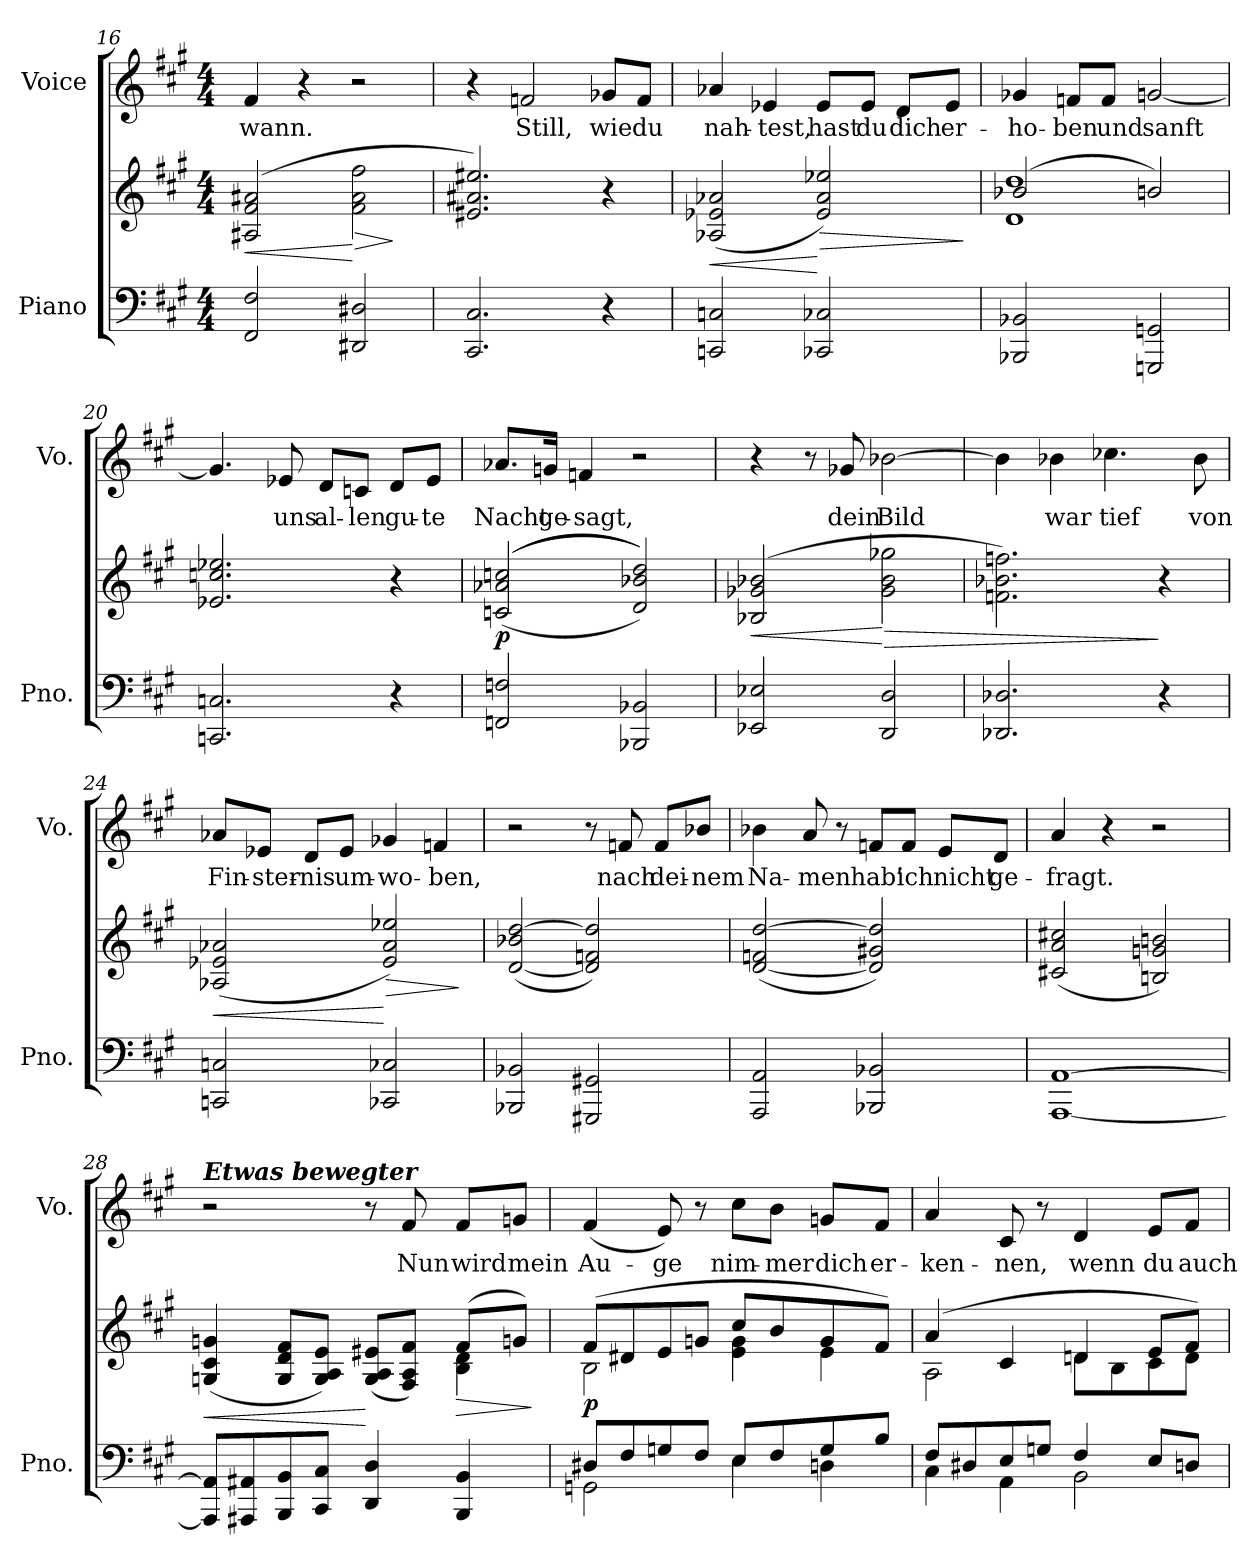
**kern	**kern	**dynam	**kern	**text
*part2	*part2	*part2	*part1	*part1
*staff3	*staff2	*staff2/3	*staff1	*staff1
*I"Piano	*	*	*I"Voice	*
*I'Pno.	*	*	*I'Vo.	*
*clefF4	*clefG2	*	*clefG2	*
*k[f#c#g#]	*k[f#c#g#]	*	*k[f#c#g#]	*
*M4/4	*M4/4	*	*M4/4	*
=16	=16	=16	=16	=16
!	!	!LO:HP:b	!	!LO:LY:b
2FF#/ 2F#/	(2A#X/ 2f#/ 2a#X/	<	4f#/	-wann.
.	.	.	4r	.
!	!	!LO:HP:n=1:b	!	!
2DD#X/ 2D#X/	2f#\ 2a#\ 2ff#\	[ >	2r	.
.	.	]	.	.
=17	=17	=17	=17	=17
2.CC#/ 2.C#/	2.e#X/ 2.a#X/ 2.ee#X/)	.	4r	.
!	!	!	!	!LO:LY:b
.	.	.	2fn/	Still,
!	!	!	!	!LO:LY:b
4r	4r	.	8g-X/L	wie
!	!	!	!	!LO:LY:b
.	.	.	8f/J	du
!!LO:PB:g=z
=18	=18	=18	=18	=18
!	!	!LO:HP:b	!	!LO:LY:b
2CCn/ 2Cn/	(2A-X/ 2e-X/ 2a-X/	<	4a-X/	nah-
!	!	!	!	!LO:LY:b
.	.	.	4e-X/	-test,
!	!	!LO:HP:n=1:b	!	!LO:LY:b
2CC-X/ 2C-X/	2e-/ 2a-/ 2ee-X/)	[ >	8e-/L	hast
!	!	!	!	!LO:LY:b
.	.	.	8e-/J	du
!	!	!	!	!LO:LY:b
.	.	.	8d/L	dich
!	!	!	!	!LO:LY:b
.	.	.	8e-/J	er-
.	.	]	.	.
=19	=19	=19	=19	=19
*	*^	*	*	*
!	!	!	!	!	!LO:LY:b
2BBB-X/ 2BB-X/	(2b-X/	1d 1dd	.	4g-X/	-ho-
!	!	!	!	!	!LO:LY:b
.	.	.	.	8fn/L	-ben
!	!	!	!	!	!LO:LY:b
.	.	.	.	8f/J	und
!	!	!	!	!	!LO:LY:b
2GGGn/ 2GGn/	2bn/)	.	.	[2gn/	sanft
*	*v	*v	*	*	*
=20	=20	=20	=20	=20
2.CCn/ 2.Cn/	2.e-X/ 2.ccn/ 2.ee-X/	.	4.g/]	.
!	!	!	!	!LO:LY:b
.	.	.	8e-X/	uns
!	!	!	!	!LO:LY:b
.	.	.	8d/L	al-
!	!	!	!	!LO:LY:b
.	.	.	8cn/J	-len
!	!	!	!	!LO:LY:b
4r	4r	.	8d/L	gu-
!	!	!	!	!LO:LY:b
.	.	.	8e-/J	-te
=21	=21	=21	=21	=21
!	!	!LO:DY:b	!	!LO:LY:b
2FFn/ 2Fn/	(>(<(2cn/ 2a-X/ 2ccn/	p	8.a-X/L	Nacht
!	!	!	!	!LO:LY:b
.	.	.	16gn/Jk	ge-
!	!	!	!	!LO:LY:b
.	.	.	4fn/	-sagt,
2BBB-X/ 2BB-X/	2d/ 2b-X/ 2dd/)))	.	2r	.
!!LO:LB:g=z
=22	=22	=22	=22	=22
!	!	!LO:HP:b	!	!
2EE-X/ 2E-X/	(2B-X/ 2g-X/ 2b-X/	<	4r	.
.	.	.	8r	.
!	!	!	!	!LO:LY:b
.	.	.	8g-X/	dein
!	!	!LO:HP:n=1:b	!	!LO:LY:b
2DD/ 2D/	2g-\ 2b-\ 2gg-X\	[ >	[2b-X\	Bild
=23	=23	=23	=23	=23
2.DD-X/ 2.D-X/	2.fn\ 2.b-X\ 2.ffn\)	.	4b-\]	.
!	!	!	!	!LO:LY:b
.	.	.	4b-X\	war
!	!	!	!	!LO:LY:b
.	.	.	4.cc-X\	tief
4r	4r	]	.	.
!	!	!	!	!LO:LY:b
.	.	.	8b-\	von
=24	=24	=24	=24	=24
!	!	!LO:HP:b	!	!LO:LY:b
2CCn/ 2Cn/	(>2A-X/ 2e-X/ 2a-X/	<	8a-X/L	Fin-
!	!	!	!	!LO:LY:b
.	.	.	8e-X/J	-ster-
!	!	!	!	!LO:LY:b
.	.	.	8d/L	-nis
!	!	!	!	!LO:LY:b
.	.	.	8e-/J	um-
!	!	!LO:HP:n=1:b	!	!LO:LY:b
2CC-X/ 2C-X/	2e-/ 2a-/ 2ee-X/)	[ >	4g-X/	-wo-
!	!	!	!	!LO:LY:b
.	.	.	4fn/	-ben,
.	.	]	.	.
=25	=25	=25	=25	=25
2BBB-X/ 2BB-X/	([2d/ 2b-X/ [2dd/	.	2r	.
2GGG#X/ 2GG#X/	2d/] 2fn/ 2dd/])	.	8r	.
!	!	!	!	!LO:LY:b
.	.	.	8fn/	nach
!	!	!	!	!LO:LY:b
.	.	.	8f/L	dei-
!	!	!	!	!LO:LY:b
.	.	.	8b-X/J	-nem
!!LO:LB:g=z
=26	=26	=26	=26	=26
!	!	!	!	!LO:LY:b
2AAA/ 2AA/	(<[2d/ 2fn/ [2dd/	.	4b-X\	Na-
!	!	!	!	!LO:LY:b
.	.	.	8a/	-men
.	.	.	8r	.
!	!	!	!	!LO:LY:b
2BBB-X/ 2BB-X/	2d/] 2g#X/ 2dd/])	.	8fn/L	hab'
!	!	!	!	!LO:LY:b
.	.	.	8f/J	ich
!	!	!	!	!LO:LY:b
.	.	.	8e/L	nicht
!	!	!	!	!LO:LY:b
.	.	.	8d/J	ge-
=27	=27	=27	=27	=27
!	!	!	!	!LO:LY:b
[1AAA [1AA	(2c#X/ 2a/ 2cc#X/	.	4a/	-fragt.
.	.	.	4r	.
.	2Bn/ 2gn/ 2bn/)	.	2r	.
=28	=28	=28	=28	=28
!	!	!	!LO:TX:a:Bi:t=Etwas bewegter	!
!	!	!LO:HP:b	!	!
*	*^	*	*	*
8AAA/] 8AA/]L	(>4Gn/ 4c#/ 4gn/	2.ryy	<	2r	.
8AAA#X/ 8AA#X/	.	.	.	.	.
8BBB/ 8BB/	8G/ 8d/ 8f#/L	.	.	.	.
8CC#/ 8C#/J	8G/ 8A/ 8e/J)	.	.	.	.
4DD/ 4D/	(>8G/ 8A/ 8e#X/L	.	[	8r	.
!	!	!	!	!	!LO:LY:b
.	8F#/ 8A/ 8f#/J)	.	.	8f#/	Nun
!	!	!	!LO:HP:b	!	!LO:LY:b
4BBB/ 4BB/	(>8f#/L	4B\ 4d\	>	8f#/L	wird
!	!	!	!	!	!LO:LY:b
.	8gn/J)	.	.	8gn/J	mein
*	*v	*v	*	*	*
.	.	]	.	.
!!LO:LB:g=z
=29	=29	=29	=29	=29
*^	*^	*	*	*
!	!	!	!	!LO:DY:b	!	!LO:LY:b
8D#X/L	2GGn\	(8f#/L	2B\	p	(4f#/	Au-
8F#/	.	8d#X/	.	.	.	.
!	!	!	!	!	!	!LO:LY:b
8Gn/	.	8e/	.	.	8e/)	-ge
8F#/J	.	8gn/J	.	.	8r	.
!	!	!	!	!	!	!LO:LY:b
8E/L	4E\	8cc#/L	4e\ 4g\	.	8cc#\L	nim-
!	!	!	!	!	!	!LO:LY:b
8F#/	.	8b/	.	.	8b\J	-mer
!	!	!	!	!	!	!LO:LY:b
8G/	4Dn\	8g/	4e\	.	8gn/L	dich
!	!	!	!	!	!	!LO:LY:b
8B/J	.	8f#/J)	.	.	8f#/J	er-
=30	=30	=30	=30	=30	=30	=30
!	!	!	!	!	!	!LO:LY:b
8F#/L	4C#\	(4a/	2A\	.	4a/	-ken-
8D#X/	.	.	.	.	.	.
!	!	!	!	!	!	!LO:LY:b
8E/	4AA\	4c#/	.	.	8c#/	-nen,
8Gn/J	.	.	.	.	8r	.
!	!	!	!	!	!	!LO:LY:b
4F#/	2BB\	4dn/	8d\L	.	4d/	wenn
.	.	.	8B\	.	.	.
!	!	!	!	!	!	!LO:LY:b
8E/L	.	8e/L	8c#\	.	8e/L	du
!	!	!	!	!	!	!LO:LY:b
8Dn/J	.	8f#/J)	8d\J	.	8f#/J	auch
*v	*v	*	*	*	*	*
*	*v	*v	*	*	*
=	=	=	=	=
*-	*-	*-	*-	*-
